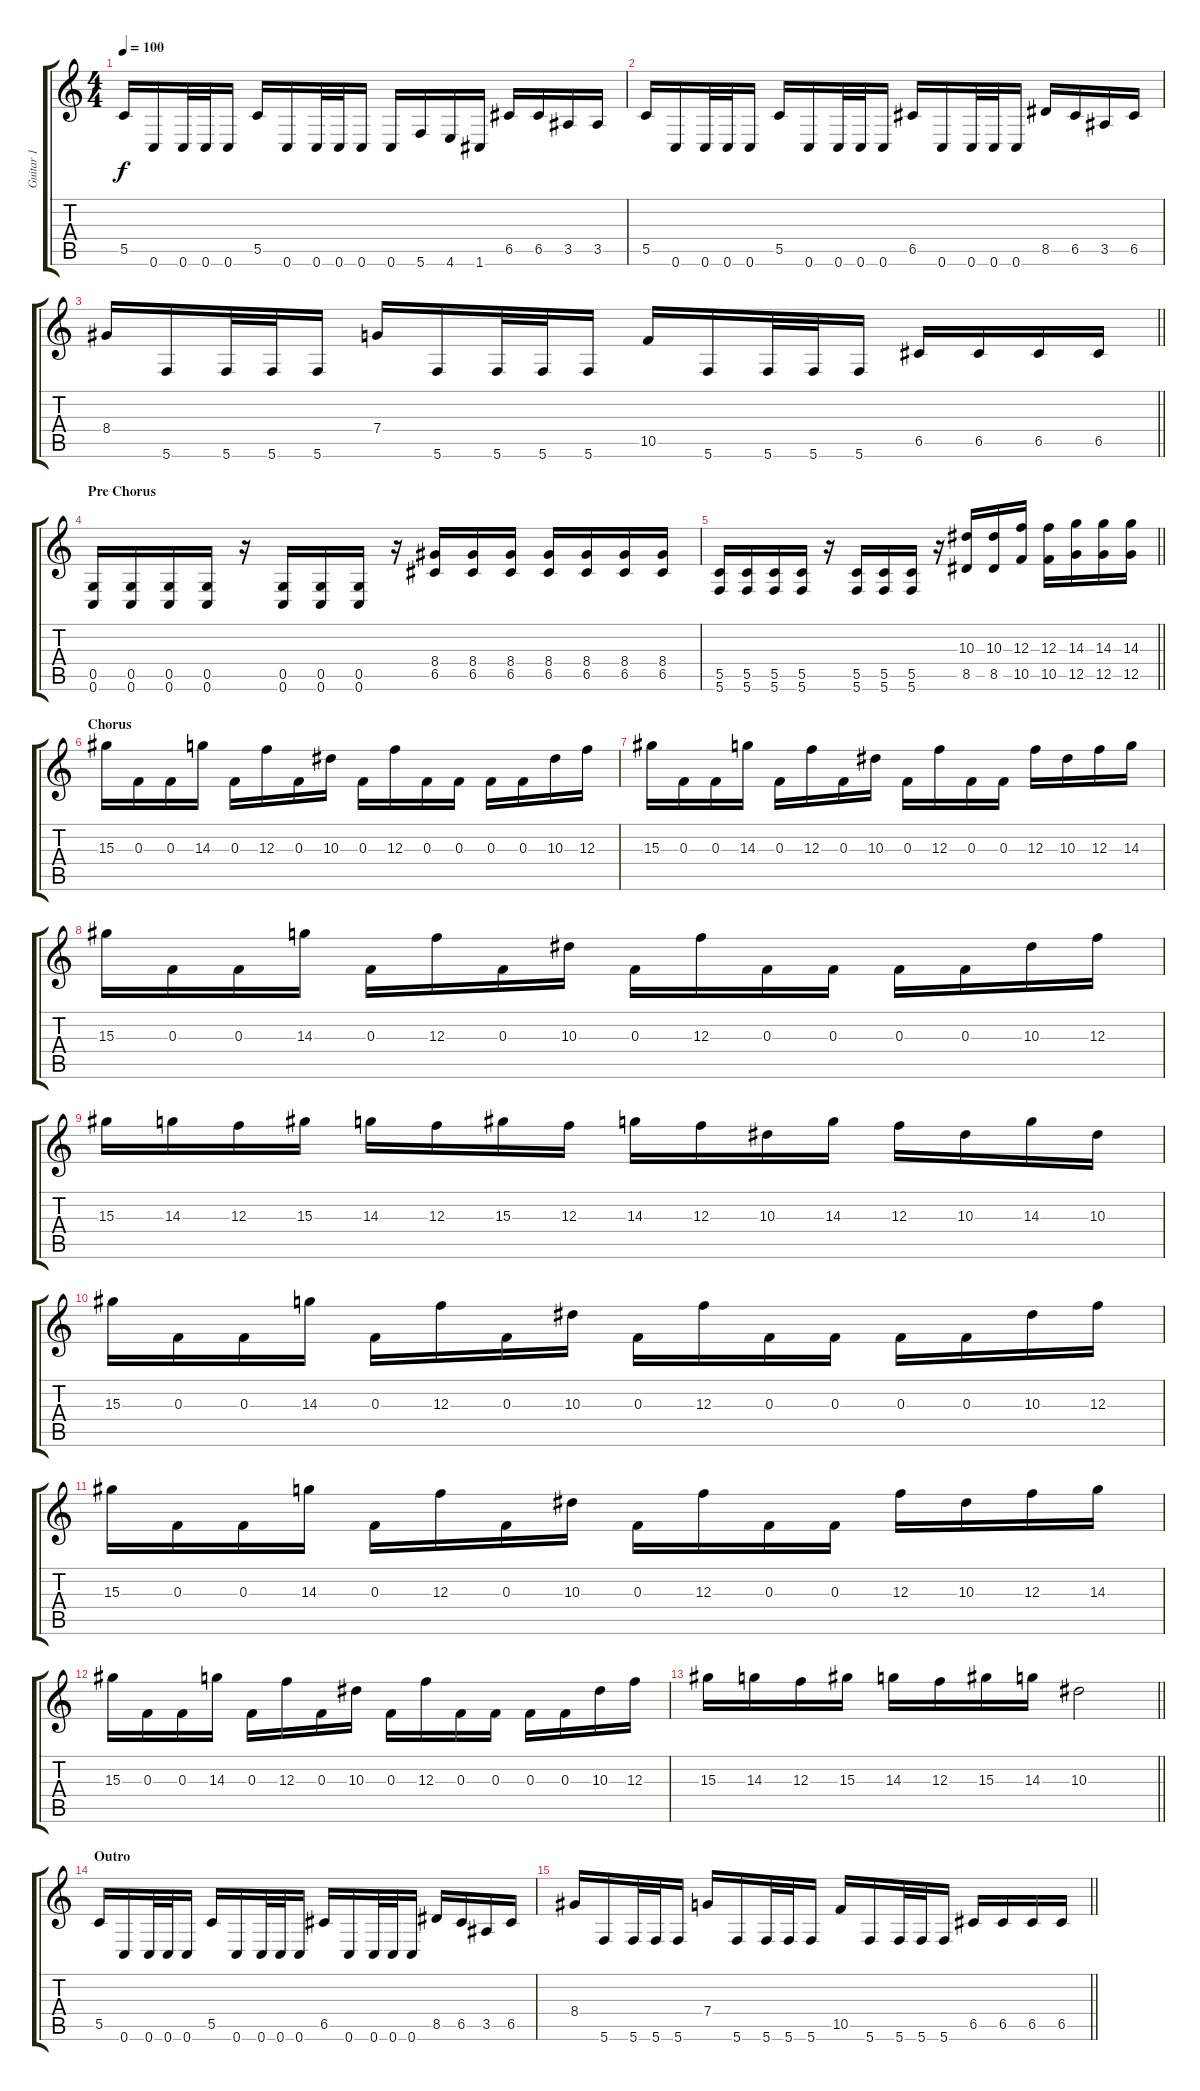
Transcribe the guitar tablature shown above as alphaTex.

\track ("Guitar 1" "Guitar 1") {instrument distortionguitar}
\staff {score tabs}
\tuning (D4 A3 F3 C3 G2 C2) {hide}
\ts (4 4)
\tempo 100
\clef g2
\ks c
5.5.16{dy f} 0.6.16 0.6.32 0.6.32 0.6.16 5.5.16 0.6.16 0.6.32 0.6.32 0.6.16 0.6.16 5.6.16 4.6.16 1.6.16 6.5.16 6.5.16 3.5.16 3.5.16 |
5.5.16 0.6.16 0.6.32 0.6.32 0.6.16 5.5.16 0.6.16 0.6.32 0.6.32 0.6.16 6.5.16 0.6.16 0.6.32 0.6.32 0.6.16 8.5.16 6.5.16 3.5.16 6.5.16 |
\barLineRight lightlight
8.4.16 5.6.16 5.6.32 5.6.32 5.6.16 7.4.16 5.6.16 5.6.32 5.6.32 5.6.16 10.5.16 5.6.16 5.6.32 5.6.32 5.6.16 6.5.16 6.5.16 6.5.16 6.5.16 |
\section ("" "Pre Chorus")
(0.5 0.6).16 (0.5 0.6).16 (0.5 0.6).16 (0.5 0.6).16 r.16 (0.5 0.6).16 (0.5 0.6).16 (0.5 0.6).16 r.16 (8.4 6.5).16 (8.4 6.5).16 (8.4 6.5).16 (8.4 6.5).16 (8.4 6.5).16 (8.4 6.5).16 (8.4 6.5).16 |
\barLineRight lightlight
(5.5 5.6).16 (5.5 5.6).16 (5.5 5.6).16 (5.5 5.6).16 r.16 (5.5 5.6).16 (5.5 5.6).16 (5.5 5.6).16 r.16 (10.3 8.5).16 (10.3 8.5).16 (12.3 10.5).16 (12.3 10.5).16 (14.3 12.5).16 (14.3 12.5).16 (14.3 12.5).16 |
\section ("" "Chorus")
15.3.16 0.3.16 0.3.16 14.3.16 0.3.16 12.3.16 0.3.16 10.3.16 0.3.16 12.3.16 0.3.16 0.3.16 0.3.16 0.3.16 10.3.16 12.3.16 |
15.3.16 0.3.16 0.3.16 14.3.16 0.3.16 12.3.16 0.3.16 10.3.16 0.3.16 12.3.16 0.3.16 0.3.16 12.3.16 10.3.16 12.3.16 14.3.16 |
15.3.16 0.3.16 0.3.16 14.3.16 0.3.16 12.3.16 0.3.16 10.3.16 0.3.16 12.3.16 0.3.16 0.3.16 0.3.16 0.3.16 10.3.16 12.3.16 |
15.3.16 14.3.16 12.3.16 15.3.16 14.3.16 12.3.16 15.3.16 12.3.16 14.3.16 12.3.16 10.3.16 14.3.16 12.3.16 10.3.16 14.3.16 10.3.16 |
15.3.16 0.3.16 0.3.16 14.3.16 0.3.16 12.3.16 0.3.16 10.3.16 0.3.16 12.3.16 0.3.16 0.3.16 0.3.16 0.3.16 10.3.16 12.3.16 |
15.3.16 0.3.16 0.3.16 14.3.16 0.3.16 12.3.16 0.3.16 10.3.16 0.3.16 12.3.16 0.3.16 0.3.16 12.3.16 10.3.16 12.3.16 14.3.16 |
15.3.16 0.3.16 0.3.16 14.3.16 0.3.16 12.3.16 0.3.16 10.3.16 0.3.16 12.3.16 0.3.16 0.3.16 0.3.16 0.3.16 10.3.16 12.3.16 |
\barLineRight lightlight
15.3.16 14.3.16 12.3.16 15.3.16 14.3.16 12.3.16 15.3.16 14.3.16 10.3.2 |
\section ("" "Outro")
5.5.16 0.6.16 0.6.32 0.6.32 0.6.16 5.5.16 0.6.16 0.6.32 0.6.32 0.6.16 6.5.16 0.6.16 0.6.32 0.6.32 0.6.16 8.5.16 6.5.16 3.5.16 6.5.16 |
\barLineRight lightlight
8.4.16 5.6.16 5.6.32 5.6.32 5.6.16 7.4.16 5.6.16 5.6.32 5.6.32 5.6.16 10.5.16 5.6.16 5.6.32 5.6.32 5.6.16 6.5.16 6.5.16 6.5.16 6.5.16
